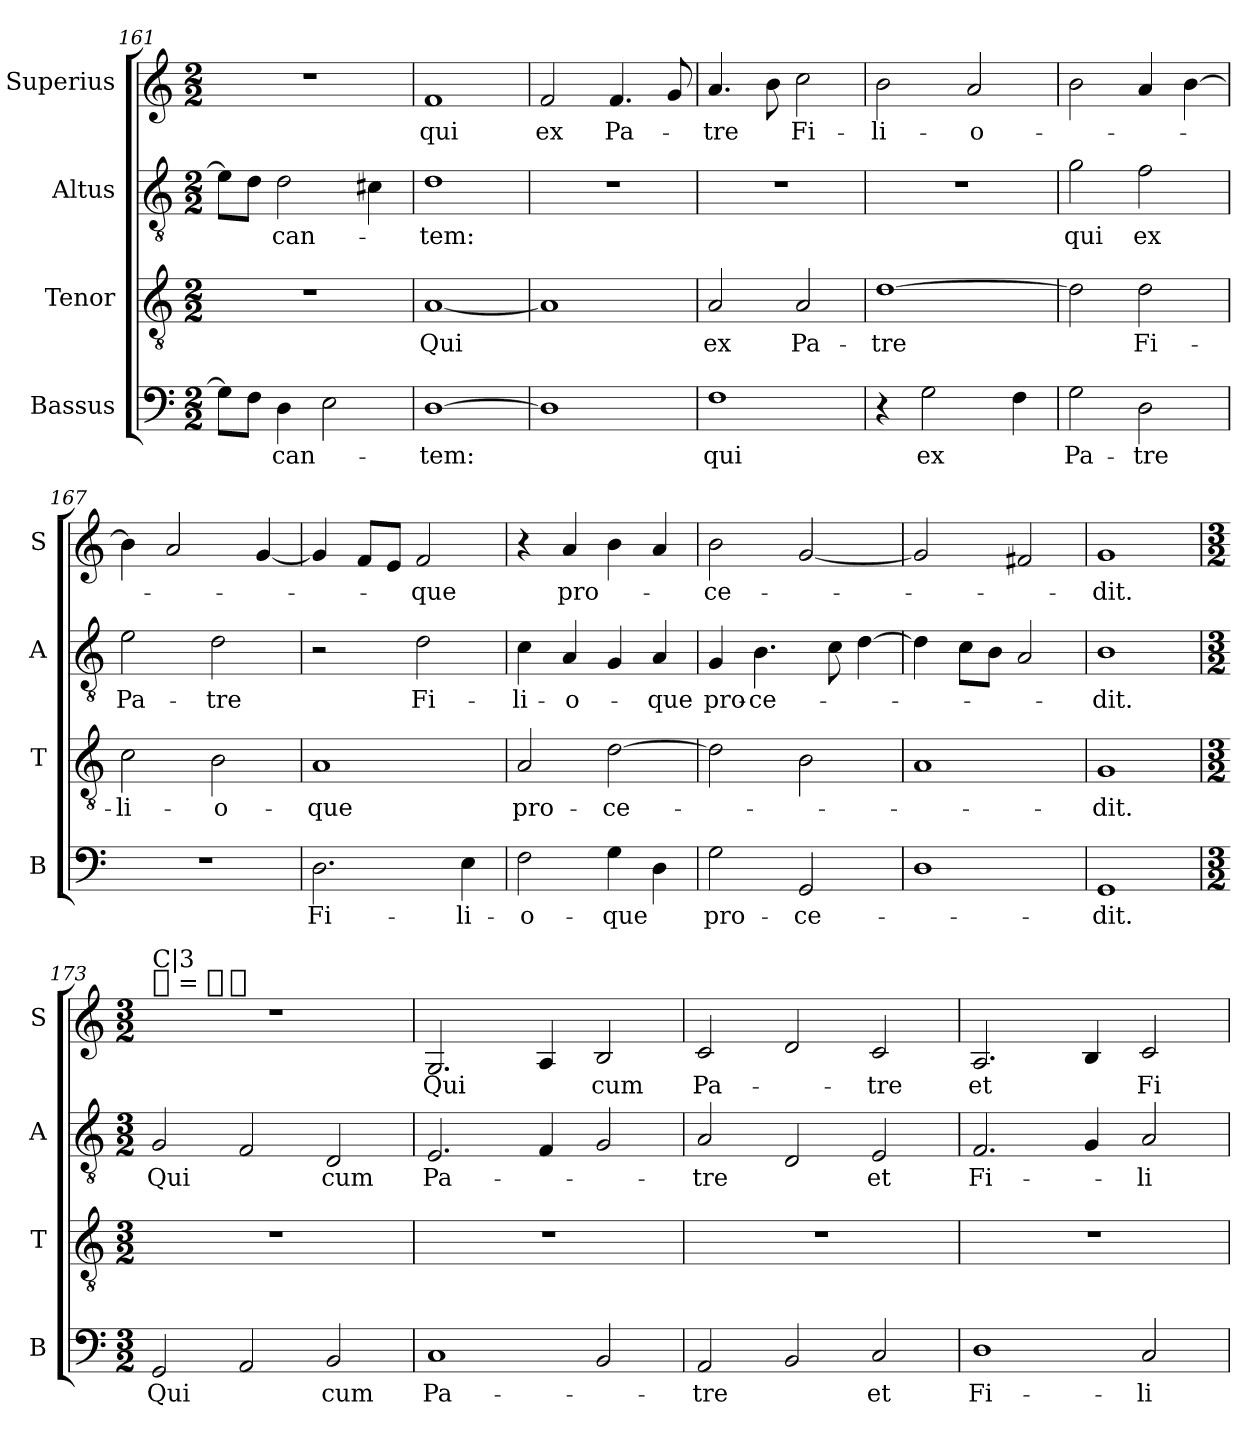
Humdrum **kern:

**kern	**text	**kern	**text	**kern	**text	**kern	**text
*part4	*part4	*part3	*part3	*part2	*part2	*part1	*part1
*staff4	*staff4	*staff3	*staff3	*staff2	*staff2	*staff1	*staff1
*I"Bassus	*	*I"Tenor	*	*I"Altus	*	*I"Superius	*
*I'B	*	*I'T	*	*I'A	*	*I'S	*
*clefF4	*	*clefGv2	*	*clefGv2	*	*clefG2	*
*k[]	*	*k[]	*	*k[]	*	*k[]	*
*M2/2	*	*M2/2	*	*M2/2	*	*M2/2	*
=161	=161	=161	=161	=161	=161	=161	=161
8GL]	.	1r	.	8eL]	.	1r	.
8FJ	.	.	.	8dJ	.	.	.
!	!LO:LY:i	!	!	!	!	!	!
4D	-can-	.	.	2d	-can-	.	.
2E	.	.	.	.	.	.	.
.	.	.	.	4c#X	.	.	.
=162	=162	=162	=162	=162	=162	=162	=162
!	!LO:LY:i	!	!	!	!	!	!
[1D	-tem:	[1A	Qui	1d	-tem:	1f	qui
=163	=163	=163	=163	=163	=163	=163	=163
1D]	.	1A]	.	1r	.	2f	ex
.	.	.	.	.	.	4.f	Pa-
.	.	.	.	.	.	8g	.
=164	=164	=164	=164	=164	=164	=164	=164
1F	qui	2A	ex	1r	.	4.a	-tre
.	.	.	.	.	.	8b	.
.	.	2A	Pa-	.	.	2cc	Fi-
=165	=165	=165	=165	=165	=165	=165	=165
4r	.	[1d	-tre	1r	.	2b	-li-
2G	ex	.	.	.	.	.	.
.	.	.	.	.	.	2a	-o-
4F	.	.	.	.	.	.	.
=166	=166	=166	=166	=166	=166	=166	=166
2G	Pa-	2d]	.	2g	qui	2b	.
!	!	!	!LO:LY:i	!	!	!	!
2D	-tre	2d	Fi-	2f	ex	4a	.
.	.	.	.	.	.	[4b	.
=167	=167	=167	=167	=167	=167	=167	=167
!	!	!	!LO:LY:i	!	!	!	!
1r	.	2c	-li-	2e	Pa-	4b]	.
.	.	.	.	.	.	2a	.
!	!	!	!LO:LY:i	!	!	!	!
.	.	2B	-o-	2d	-tre	.	.
.	.	.	.	.	.	[4g	.
=168	=168	=168	=168	=168	=168	=168	=168
!	!	!	!LO:LY:i	!	!	!	!
2.D	Fi-	1A	-que	2r	.	4g]	.
.	.	.	.	.	.	8fL	.
.	.	.	.	.	.	8eJ	.
.	.	.	.	2d	Fi-	2f	-que
4E	-li-	.	.	.	.	.	.
=169	=169	=169	=169	=169	=169	=169	=169
!	!	!	!LO:LY:i	!	!	!	!
2F	-o-	2A	pro-	4c	-li-	4r	.
.	.	.	.	4A	-o-	4a	pro-
!	!	!	!LO:LY:i	!	!	!	!
4G	-que	[2d	-ce-	4G	.	4b	.
4D	.	.	.	4A	-que	4a	.
=170	=170	=170	=170	=170	=170	=170	=170
2G	pro-	2d]	.	4G	pro-	2b	-ce-
.	.	.	.	4.B	-ce-	.	.
2GG	-ce-	2B	.	.	.	[2g	.
.	.	.	.	8c	.	.	.
.	.	.	.	[4d	.	.	.
=171	=171	=171	=171	=171	=171	=171	=171
1D	.	1A	.	4d]	.	2g]	.
.	.	.	.	8cL	.	.	.
.	.	.	.	8BJ	.	.	.
.	.	.	.	2A	.	2f#X	.
=172	=172	=172	=172	=172	=172	=172	=172
!	!	!	!LO:LY:i	!	!	!	!
1GG	-dit.	1G	-dit.	1B	-dit.	1g	-dit.
=173	=173	=173	=173	=173	=173	=173	=173
*M3/2	*	*M3/2	*	*M3/2	*	*M3/2	*
!	!	!	!	!	!	!LO:TX:a:t=[whole] = [whole-dot]	!
!	!	!	!	!	!	!LO:TX:a:t=C|3	!
2GG	Qui	1.r	.	2G	Qui	1.r	.
2AA	.	.	.	2F	.	.	.
2BB	cum	.	.	2D	cum	.	.
=174	=174	=174	=174	=174	=174	=174	=174
1C	Pa-	1.r	.	2.E	Pa-	2.G	Qui
.	.	.	.	4F	.	4A	.
2BB	.	.	.	2G	.	2B	cum
=175	=175	=175	=175	=175	=175	=175	=175
2AA	-tre	1.r	.	2A	-tre	2c	Pa-
2BB	.	.	.	2D	.	2d	.
!	!LO:LY:i	!	!	!	!	!	!
2C	et	.	.	2E	et	2c	-tre
=176	=176	=176	=176	=176	=176	=176	=176
!	!LO:LY:i	!	!	!	!	!	!
1D	Fi-	1.r	.	2.F	Fi-	2.A	et
.	.	.	.	4G	.	4B	.
!	!LO:LY:i	!	!	!	!	!	!
2C	-li-	.	.	2A	-li-	2c	Fi-
=	=	=	=	=	=	=	=
*-	*-	*-	*-	*-	*-	*-	*-
